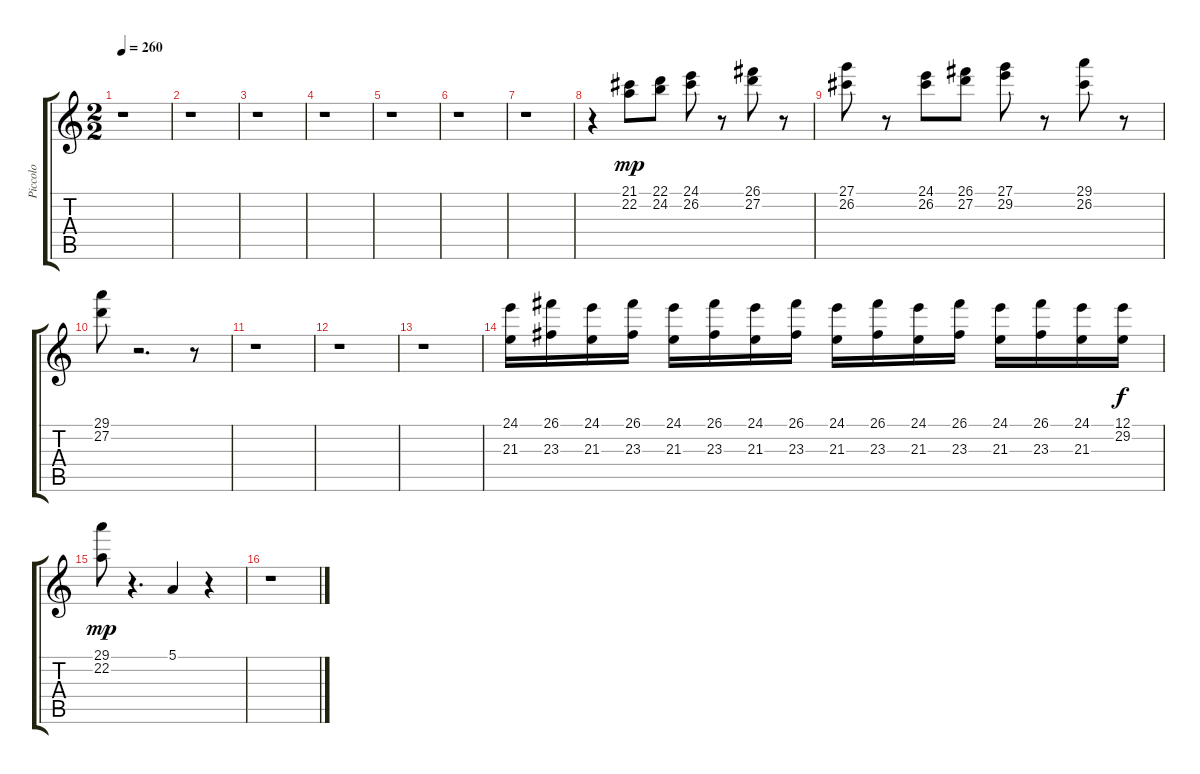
\track ("Piccolo" "Piccolo") {instrument piccolo}
\staff {score tabs}
\tuning (E4 B3 G3 D3 A2 E2) {hide}
\ts (2 2)
\tempo 260
\clef g2
\ks c
r.1{dy mp} |
r.1 |
r.1 |
r.1 |
r.1 |
r.1 |
r.1 |
r.4 (21.1 22.2).8 (22.1 24.2).8 (24.1 26.2).8 r.8 (26.1 27.2).8 r.8 |
(27.1 26.2).8 r.8 (24.1 26.2).8 (26.1 27.2).8 (27.1 29.2).8 r.8 (29.1 26.2).8 r.8 |
(29.1 27.2).8 r.2{d} r.8 |
r.1 |
r.1 |
r.1 |
(24.1 21.3).16 (26.1 23.3).16 (24.1 21.3).16 (26.1 23.3).16 (24.1 21.3).16 (26.1 23.3).16 (24.1 21.3).16 (26.1 23.3).16 (24.1 21.3).16 (26.1 23.3).16 (24.1 21.3).16 (26.1 23.3).16 (24.1 21.3).16 (26.1 23.3).16 (24.1 21.3).16 (12.1 29.2).16{dy f} |
(29.1 22.2).8{dy mp} r.4{d} 5.1.4 r.4 |
r.1
